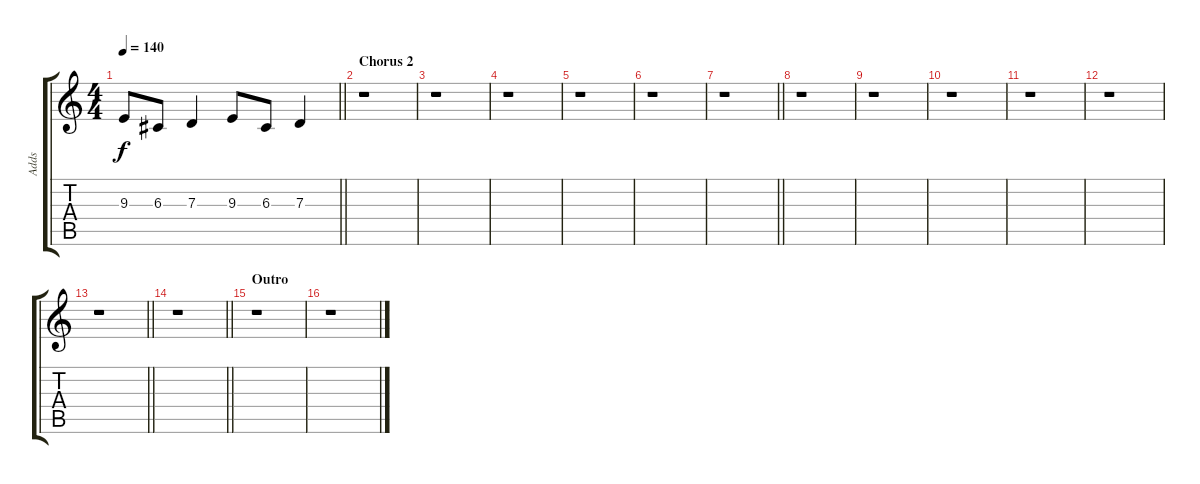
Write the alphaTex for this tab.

\track ("Adds" "Adds") {instrument synthbrass1}
\staff {score tabs}
\tuning (E4 B3 G3 D3 A2 E2) {hide}
\ts (4 4)
\tempo 140
\clef g2
\barLineRight lightlight
\ks c
9.3.8{dy f} 6.3.8 7.3.4 9.3.8 6.3.8 7.3.4 |
\section ("" "Chorus 2")
r.1 |
r.1 |
r.1 |
r.1 |
r.1 |
\barLineRight lightlight
r.1 |
r.1 |
r.1 |
r.1 |
r.1 |
r.1 |
\barLineRight lightlight
r.1 |
\barLineRight lightlight
r.1 |
\section ("" "Outro")
r.1 |
r.1
